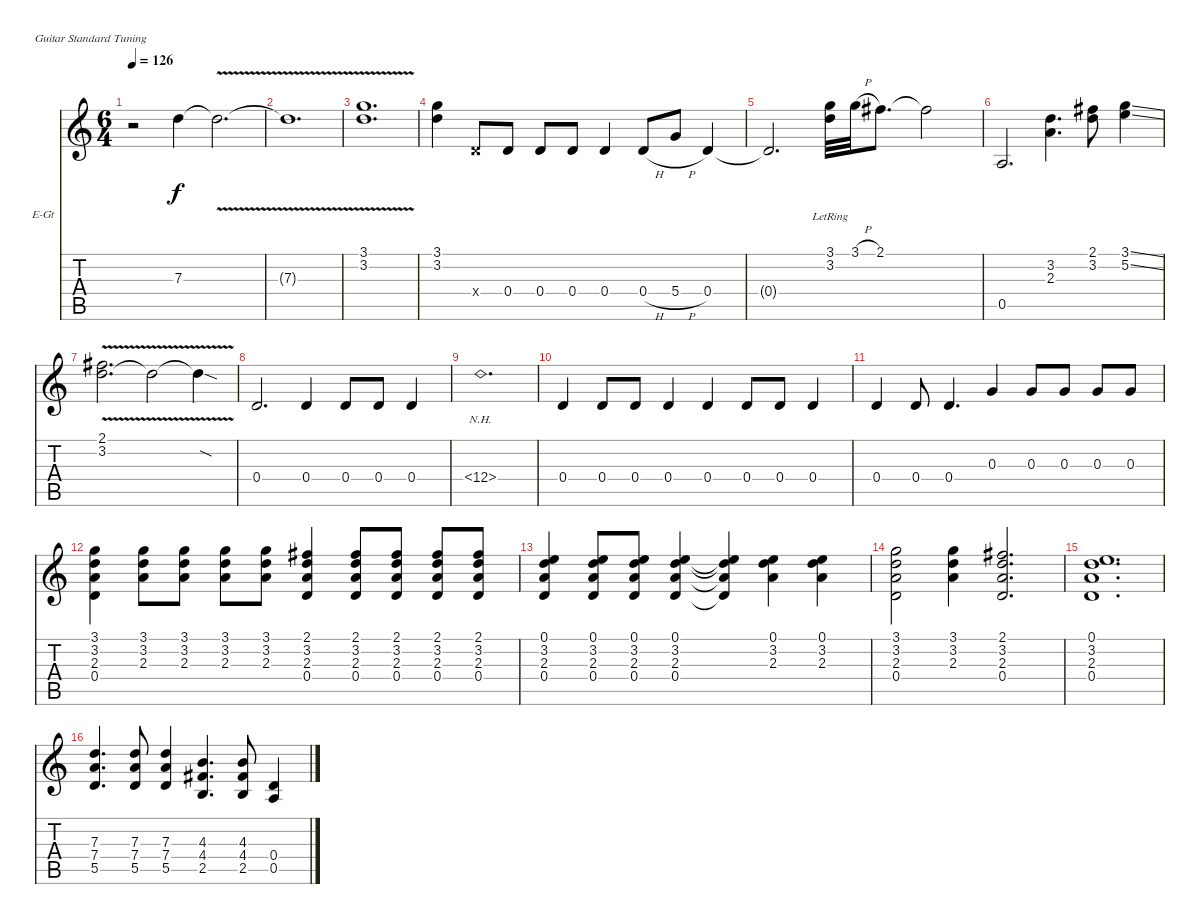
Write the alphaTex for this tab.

\defaultSystemsLayout 4
\bracketExtendMode nobrackets
\firstSystemTrackNameOrientation horizontal
\otherSystemsTrackNameOrientation horizontal
\track ("Mike McCready (Drive)" "E-Gt") {instrument overdrivenguitar}
\staff {score tabs}
\tuning (E4 B3 G3 D3 A2 E2)
\ts (6 4)
\tempo 126
\clef g2
\ks c
r.2{dy f} 7.3.4 7.3{v t}.2{d} |
7.3{v t}.1{d} |
(3.1{v} 3.2{v}).1{d} |
(3.1 3.2).4 0.4{x}.8 0.4.8{beam split} 0.4.8 0.4.8 0.4.4 0.4{h}.8 5.4{h}.8 0.4.4 |
0.4{t}.2{d} (3.1{lr} 3.2).32 3.1{h}.32 2.1.8{d} 2.1{t}.2 |
0.5.2{d} (3.2 2.3).4{d} (2.1 3.2).8 (3.1{ss} 5.2{ss}).4 |
(2.1 3.2{v}).2{d} 3.2{v t}.2 3.2{v sod t}.4 |
0.4.2{d} 0.4.4 0.4.8 0.4.8 0.4.4 |
12.4{nh}.1{d} |
0.4.4 0.4.8 0.4.8 0.4.4 0.4.4 0.4.8 0.4.8 0.4.4 |
0.4.4 0.4.8 0.4.4{d} 0.3.4 0.3.8 0.3.8 0.3.8 0.3.8 |
(3.1 3.2 2.3 0.4).4 (3.1 3.2 2.3).8 (3.1 3.2 2.3).8{beam split} (3.1 3.2 2.3).8 (3.1 3.2 2.3).8 (2.1 3.2 2.3 0.4).4 (2.1 3.2 2.3 0.4).8 (2.1 3.2 2.3 0.4).8{beam split} (2.1 3.2 2.3 0.4).8 (2.1 3.2 2.3 0.4).8 |
(0.1 3.2 2.3 0.4).4 (0.1 3.2 2.3 0.4).8 (0.1 3.2 2.3 0.4).8 (0.1 3.2 2.3 0.4).4 (0.1{t} 3.2{t} 2.3{t} 0.4{t}).4 (0.1 3.2 2.3).4 (0.1 3.2 2.3).4 |
(3.1 3.2 2.3 0.4).2 (3.1 3.2 2.3).4 (2.1 3.2 2.3 0.4).2{d} |
(0.1 3.2 2.3 0.4).1{d} |
(7.3 7.4 5.5).4{d} (7.3 7.4 5.5).8 (7.3 7.4 5.5).4 (4.3 4.4 2.5).4{d} (4.3 4.4 2.5).8 (0.4 0.5).4
